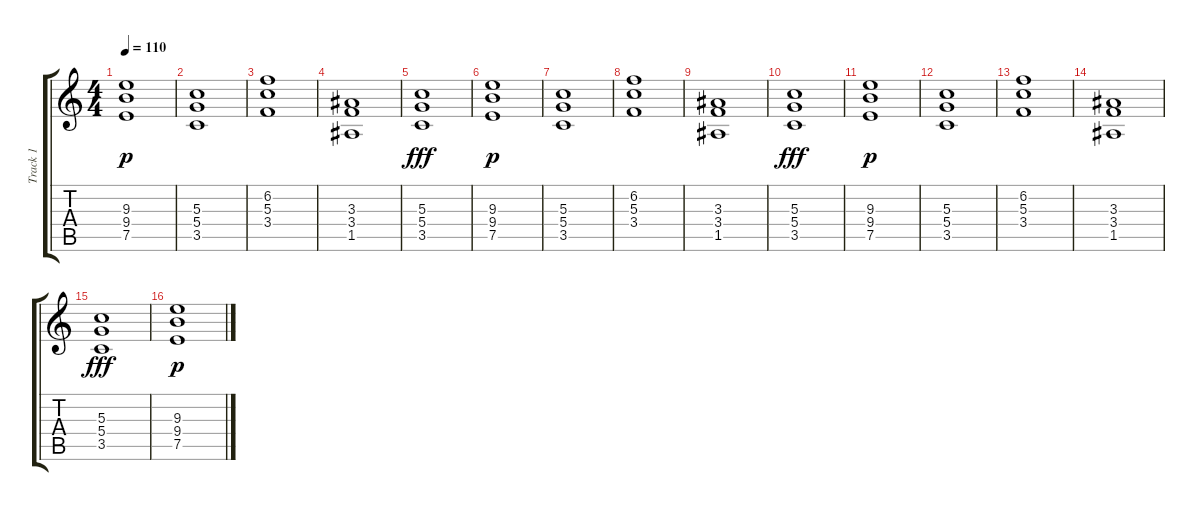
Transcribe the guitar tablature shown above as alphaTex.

\track ("Track 1" "Track 1") {instrument acousticguitarsteel}
\staff {score tabs}
\tuning (E4 B3 G3 D3 A2 E2) {hide}
\ts (4 4)
\tempo 110
\clef g2
\ks c
(9.3 9.4 7.5).1{dy p} |
(5.3 5.4 3.5).1 |
(6.2 5.3 3.4).1 |
(3.3 3.4 1.5).1 |
(5.3 5.4 3.5).1{dy fff} |
(9.3 9.4 7.5).1{dy p} |
(5.3 5.4 3.5).1 |
(6.2 5.3 3.4).1 |
(3.3 3.4 1.5).1 |
(5.3 5.4 3.5).1{dy fff} |
(9.3 9.4 7.5).1{dy p} |
(5.3 5.4 3.5).1 |
(6.2 5.3 3.4).1 |
(3.3 3.4 1.5).1 |
(5.3 5.4 3.5).1{dy fff} |
(9.3 9.4 7.5).1{dy p}
